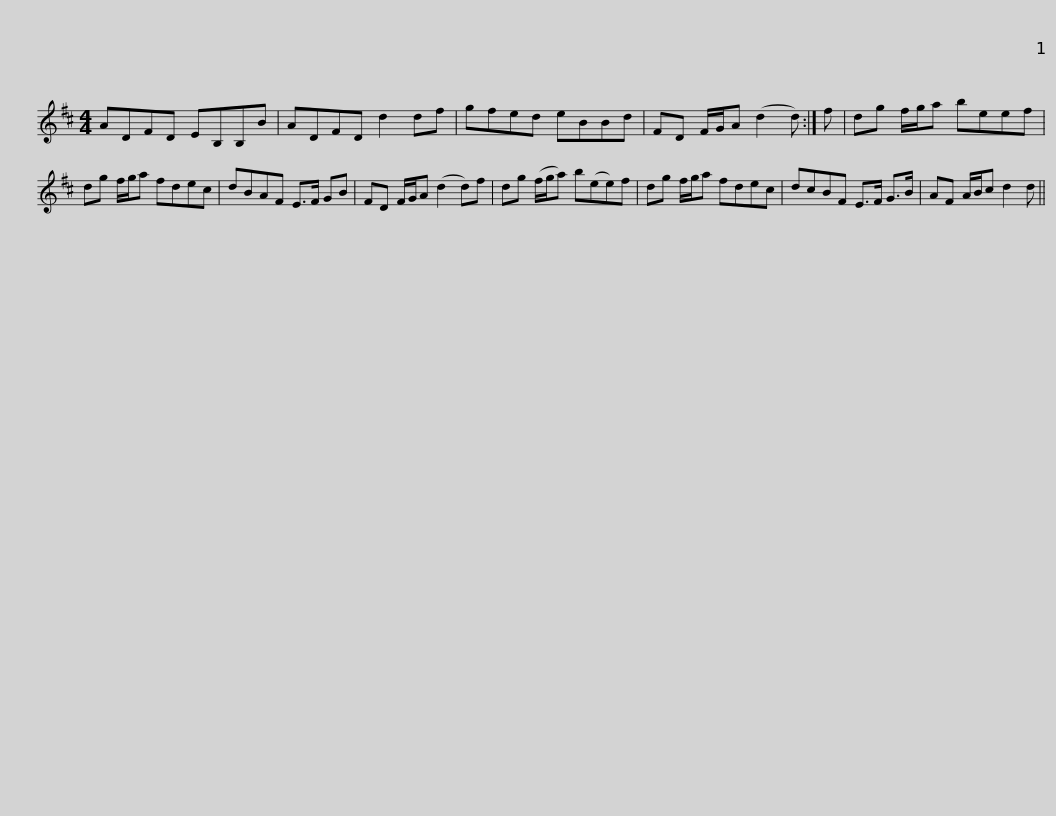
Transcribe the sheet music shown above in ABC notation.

X:1
L:1/8
M:4/4
I:linebreak $
K:D
V:1 treble
V:1
 ADFD EB,B,B | ADFD d2 df | gfed eBBd | FD F/G/A (d2 d) :| f | %5
 dg f/g/a beef |$ dg f/g/a fdec | dBAF E>F GB | FD F/G/A (d2 d)f | dg (f/g/a) b(ee)f | %10
 dg f/g/a fdec |$ dcBF E>F G>B | AF A/B/c d2 d || %13
